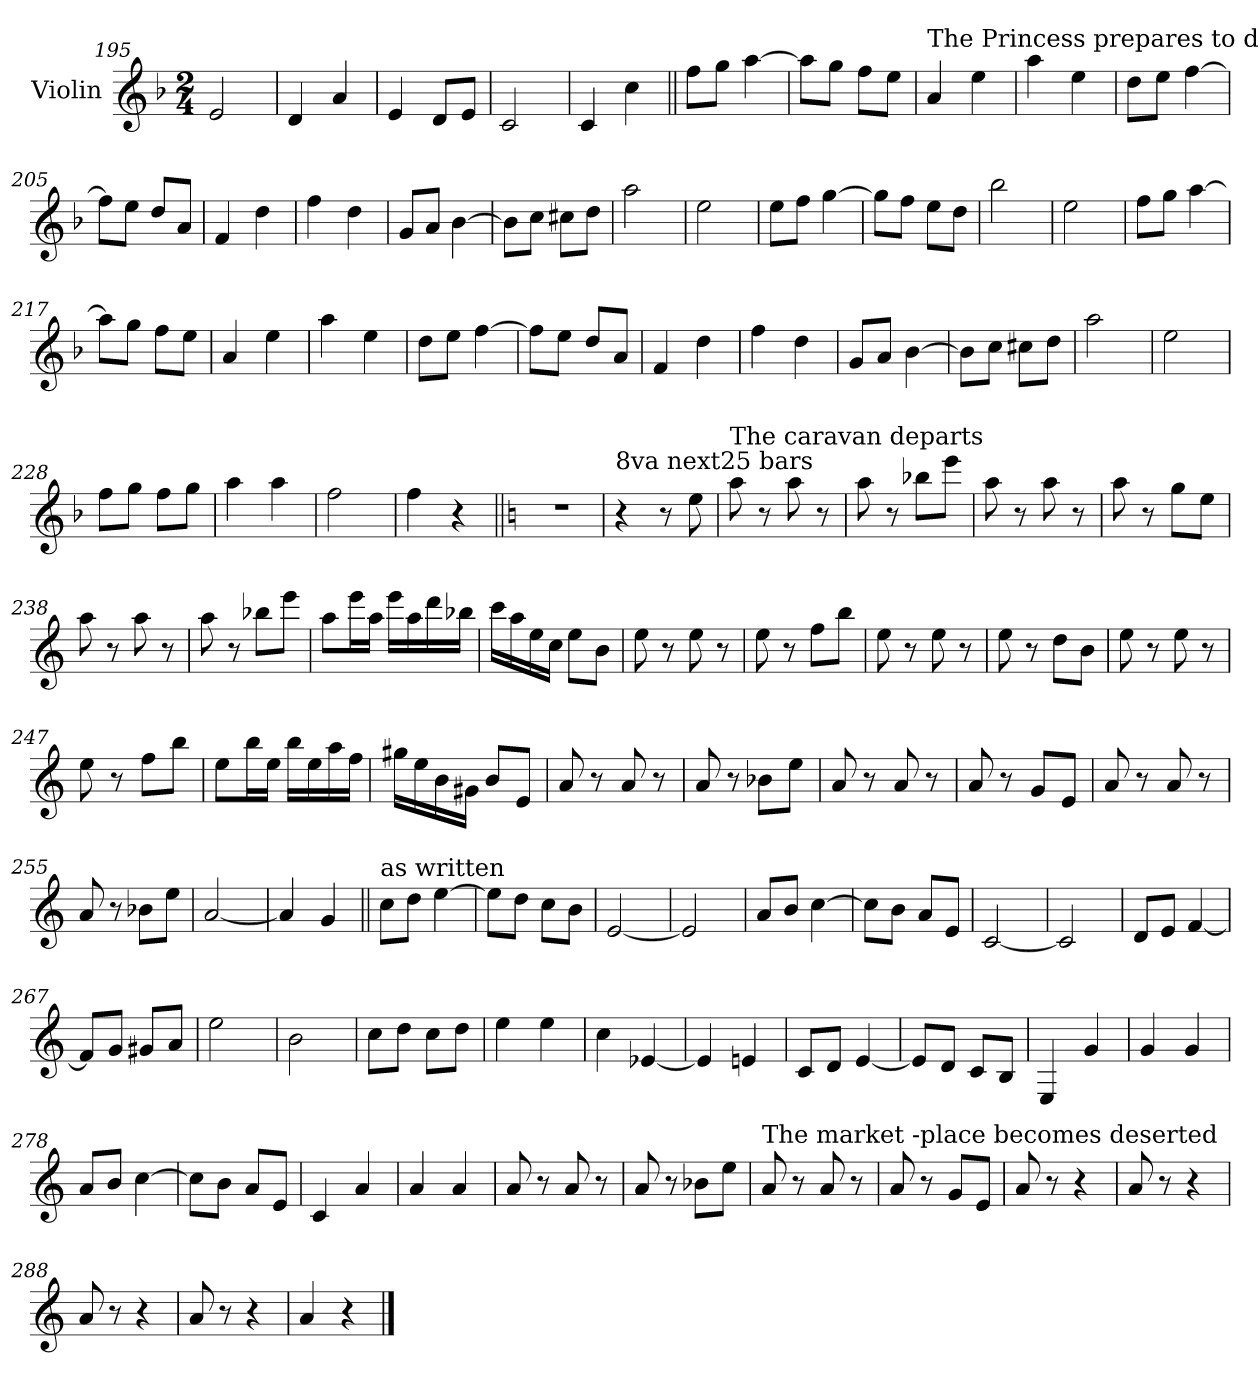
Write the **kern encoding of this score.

**kern
*part1
*staff1
*I"Violin
*I'Vln
*clefG2
*k[b-]
*F:
*M2/4
=195
2e/
=196
4d/
4a/
=197
4e/
8d/L
8e/J
=198
2c/
=199
4c/
4cc\
!!LO:LB:g=z
=200||
8ff\L
8gg\J
[4aa\
=201
8aa\L]
8gg\J
8ff\L
8ee\J
=202
!LO:TX:a:t=The Princess prepares to depart
4a/
4ee\
=203
4aa\
4ee\
=204
8dd\L
8ee\J
[4ff\
=205
8ff\L]
8ee\J
8dd/L
8a/J
=206
4f/
4dd\
=207
4ff\
4dd\
=208
8g/L
8a/J
[4b-\
=209
8b-\L]
8cc\J
8cc#X\L
8dd\J
=210
2aa\
=211
2ee\
=212
8ee\L
8ff\J
[4gg\
!!LO:LB:g=z
=213
8gg\L]
8ff\J
8ee\L
8dd\J
=214
2bb-\
=215
2ee\
=216
8ff\L
8gg\J
[4aa\
=217
8aa\L]
8gg\J
8ff\L
8ee\J
=218
4a/
4ee\
=219
4aa\
4ee\
=220
8dd\L
8ee\J
[4ff\
=221
8ff\L]
8ee\J
8dd/L
8a/J
=222
4f/
4dd\
=223
4ff\
4dd\
=224
8g/L
8a/J
[4b-\
=225
8b-\L]
8cc\J
8cc#X\L
8dd\J
=226
2aa\
=227
2ee\
=228
8ff\L
8gg\J
8ff\L
8gg\J
!!LO:LB:g=z
=229
4aa\
4aa\
=230
2ff\
=231
4ff\
4r
=232||
*k[]
*C:
2r
=233
!LO:TX:a:t=8va next25 bars
4r
8r
8ee\
=234
!LO:TX:a:t=The caravan departs
8aa\
8r
8aa\
8r
=235
8aa\
8r
8bb-X\L
8eee\J
=236
8aa\
8r
8aa\
8r
=237
8aa\
8r
8gg\L
8ee\J
=238
8aa\
8r
8aa\
8r
=239
8aa\
8r
8bb-X\L
8eee\J
=240
8aa\L
16eee\L
16aa\JJ
16eee\LL
16aa\
16ddd\
16bb-X\JJ
!!LO:LB:g=z
=241
16ccc\LL
16aa\
16ee\
16cc\JJ
8ee\L
8b\J
=242
8ee\
8r
8ee\
8r
=243
8ee\
8r
8ff\L
8bb\J
=244
8ee\
8r
8ee\
8r
=245
8ee\
8r
8dd\L
8b\J
=246
8ee\
8r
8ee\
8r
=247
8ee\
8r
8ff\L
8bb\J
=248
8ee\L
16bb\L
16ee\JJ
16bb\LL
16ee\
16aa\
16ff\JJ
=249
16gg#X\LL
16ee\
16b\
16g#X\JJ
8b/L
8e/J
=250
8a/
8r
8a/
8r
!!LO:LB:g=z
=251
8a/
8r
8b-X\L
8ee\J
=252
8a/
8r
8a/
8r
=253
8a/
8r
8g/L
8e/J
=254
8a/
8r
8a/
8r
=255
8a/
8r
8b-X\L
8ee\J
=256
[2a/
=257
4a/]
4g/
=258||
!LO:TX:a:t=as written
8cc\L
8dd\J
[4ee\
=259
8ee\L]
8dd\J
8cc\L
8b\J
=260
[2e/
=261
2e/]
=262
8a/L
8b/J
[4cc\
=263
8cc\L]
8b\J
8a/L
8e/J
!!LO:LB:g=z
=264
[2c/
=265
2c/]
=266
8d/L
8e/J
[4f/
=267
8f/L]
8g/J
8g#X/L
8a/J
=268
2ee\
=269
2b\
=270
8cc\L
8dd\J
8cc\L
8dd\J
=271
4ee\
4ee\
=272
4cc\
[4e-X/
=273
4e-/]
4en/
=274
8c/L
8d/J
[4e/
=275
8e/L]
8d/J
8c/L
8B/J
=276
4E/
4g/
=277
4g/
4g/
=278
8a/L
8b/J
[4cc\
!!LO:LB:g=z
=279
8cc\L]
8b\J
8a/L
8e/J
=280
4c/
4a/
=281
4a/
4a/
=282
8a/
8r
8a/
8r
=283
8a/
8r
8b-X\L
8ee\J
=284
!LO:TX:a:t=The market  -place becomes deserted
8a/
8r
8a/
8r
=285
8a/
8r
8g/L
8e/J
=286
8a/
8r
4r
=287
8a/
8r
4r
=288
8a/
8r
4r
=289
8a/
8r
4r
=290
4a/
4r
==
*-
